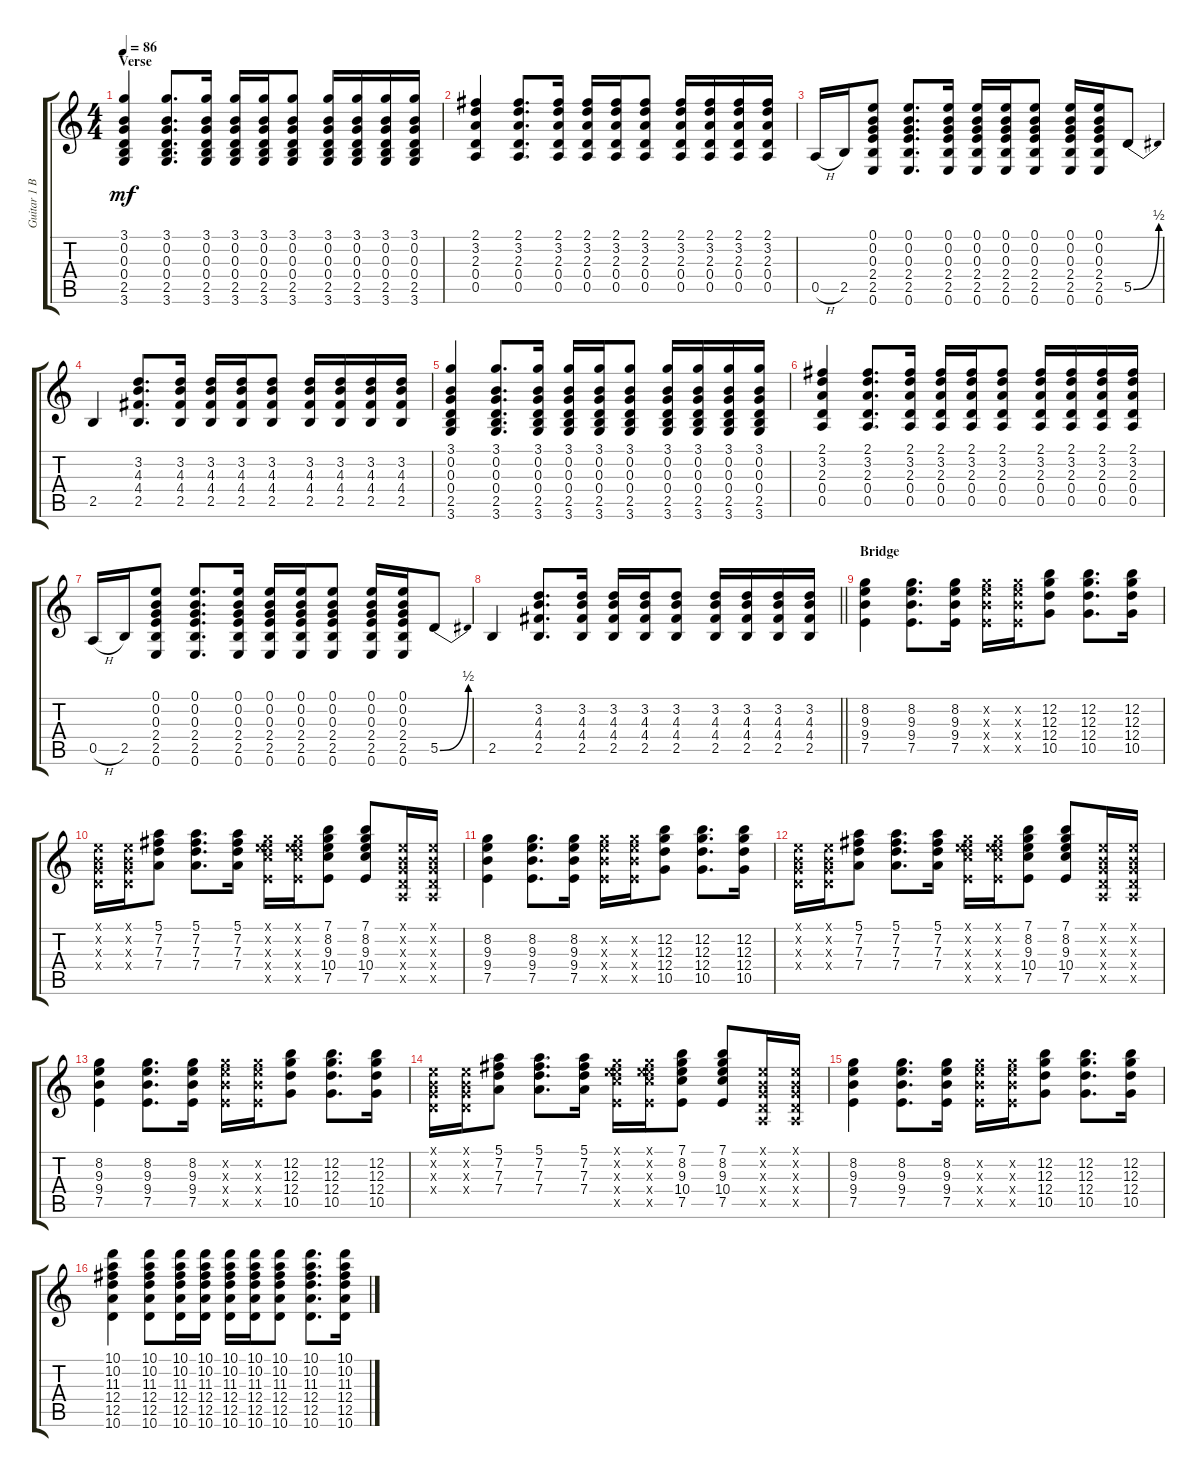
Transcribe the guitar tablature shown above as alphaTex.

\track ("Guitar 1 B (Clean)" "Guitar 1 B") {instrument electricguitarclean}
\staff {score tabs}
\tuning (E4 B3 G3 D3 A2 E2) {hide}
\ts (4 4)
\section ("" "Verse")
\tempo 86
\clef g2
\ks c
(3.1 0.2 0.3 0.4 2.5 3.6).4{dy mf} (3.1 0.2 0.3 0.4 2.5 3.6).8{d} (3.1 0.2 0.3 0.4 2.5 3.6).16 (3.1 0.2 0.3 0.4 2.5 3.6).16 (3.1 0.2 0.3 0.4 2.5 3.6).16 (3.1 0.2 0.3 0.4 2.5 3.6).8 (3.1 0.2 0.3 0.4 2.5 3.6).16 (3.1 0.2 0.3 0.4 2.5 3.6).16 (3.1 0.2 0.3 0.4 2.5 3.6).16 (3.1 0.2 0.3 0.4 2.5 3.6).16 |
(2.1 3.2 2.3 0.4 0.5).4 (2.1 3.2 2.3 0.4 0.5).8{d} (2.1 3.2 2.3 0.4 0.5).16 (2.1 3.2 2.3 0.4 0.5).16 (2.1 3.2 2.3 0.4 0.5).16 (2.1 3.2 2.3 0.4 0.5).8 (2.1 3.2 2.3 0.4 0.5).16 (2.1 3.2 2.3 0.4 0.5).16 (2.1 3.2 2.3 0.4 0.5).16 (2.1 3.2 2.3 0.4 0.5).16 |
0.5{h}.16 2.5.16 (0.1 0.2 0.3 2.4 2.5 0.6).8 (0.1 0.2 0.3 2.4 2.5 0.6).8{d} (0.1 0.2 0.3 2.4 2.5 0.6).16 (0.1 0.2 0.3 2.4 2.5 0.6).16 (0.1 0.2 0.3 2.4 2.5 0.6).16 (0.1 0.2 0.3 2.4 2.5 0.6).8 (0.1 0.2 0.3 2.4 2.5 0.6).16 (0.1 0.2 0.3 2.4 2.5 0.6).16 5.5{be (bend 0 0 60 2)}.8 |
2.5.4 (3.2 4.3 4.4 2.5).8{d} (3.2 4.3 4.4 2.5).16 (3.2 4.3 4.4 2.5).16 (3.2 4.3 4.4 2.5).16 (3.2 4.3 4.4 2.5).8 (3.2 4.3 4.4 2.5).16 (3.2 4.3 4.4 2.5).16 (3.2 4.3 4.4 2.5).16 (3.2 4.3 4.4 2.5).16 |
(3.1 0.2 0.3 0.4 2.5 3.6).4 (3.1 0.2 0.3 0.4 2.5 3.6).8{d} (3.1 0.2 0.3 0.4 2.5 3.6).16 (3.1 0.2 0.3 0.4 2.5 3.6).16 (3.1 0.2 0.3 0.4 2.5 3.6).16 (3.1 0.2 0.3 0.4 2.5 3.6).8 (3.1 0.2 0.3 0.4 2.5 3.6).16 (3.1 0.2 0.3 0.4 2.5 3.6).16 (3.1 0.2 0.3 0.4 2.5 3.6).16 (3.1 0.2 0.3 0.4 2.5 3.6).16 |
(2.1 3.2 2.3 0.4 0.5).4 (2.1 3.2 2.3 0.4 0.5).8{d} (2.1 3.2 2.3 0.4 0.5).16 (2.1 3.2 2.3 0.4 0.5).16 (2.1 3.2 2.3 0.4 0.5).16 (2.1 3.2 2.3 0.4 0.5).8 (2.1 3.2 2.3 0.4 0.5).16 (2.1 3.2 2.3 0.4 0.5).16 (2.1 3.2 2.3 0.4 0.5).16 (2.1 3.2 2.3 0.4 0.5).16 |
0.5{h}.16 2.5.16 (0.1 0.2 0.3 2.4 2.5 0.6).8 (0.1 0.2 0.3 2.4 2.5 0.6).8{d} (0.1 0.2 0.3 2.4 2.5 0.6).16 (0.1 0.2 0.3 2.4 2.5 0.6).16 (0.1 0.2 0.3 2.4 2.5 0.6).16 (0.1 0.2 0.3 2.4 2.5 0.6).8 (0.1 0.2 0.3 2.4 2.5 0.6).16 (0.1 0.2 0.3 2.4 2.5 0.6).16 5.5{be (bend 0 0 60 2)}.8 |
\barLineRight lightlight
2.5.4 (3.2 4.3 4.4 2.5).8{d} (3.2 4.3 4.4 2.5).16 (3.2 4.3 4.4 2.5).16 (3.2 4.3 4.4 2.5).16 (3.2 4.3 4.4 2.5).8 (3.2 4.3 4.4 2.5).16 (3.2 4.3 4.4 2.5).16 (3.2 4.3 4.4 2.5).16 (3.2 4.3 4.4 2.5).16 |
\section ("" "Bridge")
(8.2 9.3 9.4 7.5).4 (8.2 9.3 9.4 7.5).8{d} (8.2 9.3 9.4 7.5).16 (8.2{x} 9.3{x} 9.4{x} 7.5{x}).16 (8.2{x} 9.3{x} 9.4{x} 7.5{x}).16 (12.2 12.3 12.4 10.5).8 (12.2 12.3 12.4 10.5).8{d} (12.2 12.3 12.4 10.5).16 |
(0.1{x} 0.2{x} 0.3{x} 0.4{x}).16 (0.1{x} 0.2{x} 0.3{x} 0.4{x}).16 (5.1 7.2 7.3 7.4).8 (5.1 7.2 7.3 7.4).8{d} (5.1 7.2 7.3 7.4).16 (0.1{x} 8.2{x} 9.3{x} 10.4{x} 7.5{x}).16 (0.1{x} 8.2{x} 9.3{x} 10.4{x} 7.5{x}).16 (7.1 8.2 9.3 10.4 7.5).8 (7.1 8.2 9.3 10.4 7.5).8 (0.1{x} 0.2{x} 0.3{x} 0.4{x} 0.5{x}).16 (0.1{x} 0.2{x} 0.3{x} 0.4{x} 0.5{x}).16 |
(8.2 9.3 9.4 7.5).4 (8.2 9.3 9.4 7.5).8{d} (8.2 9.3 9.4 7.5).16 (8.2{x} 9.3{x} 9.4{x} 7.5{x}).16 (8.2{x} 9.3{x} 9.4{x} 7.5{x}).16 (12.2 12.3 12.4 10.5).8 (12.2 12.3 12.4 10.5).8{d} (12.2 12.3 12.4 10.5).16 |
(0.1{x} 0.2{x} 0.3{x} 0.4{x}).16 (0.1{x} 0.2{x} 0.3{x} 0.4{x}).16 (5.1 7.2 7.3 7.4).8 (5.1 7.2 7.3 7.4).8{d} (5.1 7.2 7.3 7.4).16 (0.1{x} 8.2{x} 9.3{x} 10.4{x} 7.5{x}).16 (0.1{x} 8.2{x} 9.3{x} 10.4{x} 7.5{x}).16 (7.1 8.2 9.3 10.4 7.5).8 (7.1 8.2 9.3 10.4 7.5).8 (0.1{x} 0.2{x} 0.3{x} 0.4{x} 0.5{x}).16 (0.1{x} 0.2{x} 0.3{x} 0.4{x} 0.5{x}).16 |
(8.2 9.3 9.4 7.5).4 (8.2 9.3 9.4 7.5).8{d} (8.2 9.3 9.4 7.5).16 (8.2{x} 9.3{x} 9.4{x} 7.5{x}).16 (8.2{x} 9.3{x} 9.4{x} 7.5{x}).16 (12.2 12.3 12.4 10.5).8 (12.2 12.3 12.4 10.5).8{d} (12.2 12.3 12.4 10.5).16 |
(0.1{x} 0.2{x} 0.3{x} 0.4{x}).16 (0.1{x} 0.2{x} 0.3{x} 0.4{x}).16 (5.1 7.2 7.3 7.4).8 (5.1 7.2 7.3 7.4).8{d} (5.1 7.2 7.3 7.4).16 (0.1{x} 8.2{x} 9.3{x} 10.4{x} 7.5{x}).16 (0.1{x} 8.2{x} 9.3{x} 10.4{x} 7.5{x}).16 (7.1 8.2 9.3 10.4 7.5).8 (7.1 8.2 9.3 10.4 7.5).8 (0.1{x} 0.2{x} 0.3{x} 0.4{x} 0.5{x}).16 (0.1{x} 0.2{x} 0.3{x} 0.4{x} 0.5{x}).16 |
(8.2 9.3 9.4 7.5).4 (8.2 9.3 9.4 7.5).8{d} (8.2 9.3 9.4 7.5).16 (8.2{x} 9.3{x} 9.4{x} 7.5{x}).16 (8.2{x} 9.3{x} 9.4{x} 7.5{x}).16 (12.2 12.3 12.4 10.5).8 (12.2 12.3 12.4 10.5).8{d} (12.2 12.3 12.4 10.5).16 |
(10.1 10.2 11.3 12.4 12.5 10.6).4 (10.1 10.2 11.3 12.4 12.5 10.6).8 (10.1 10.2 11.3 12.4 12.5 10.6).16 (10.1 10.2 11.3 12.4 12.5 10.6).16 (10.1 10.2 11.3 12.4 12.5 10.6).16 (10.1 10.2 11.3 12.4 12.5 10.6).16 (10.1 10.2 11.3 12.4 12.5 10.6).8 (10.1 10.2 11.3 12.4 12.5 10.6).8{d} (10.1 10.2 11.3 12.4 12.5 10.6).16
